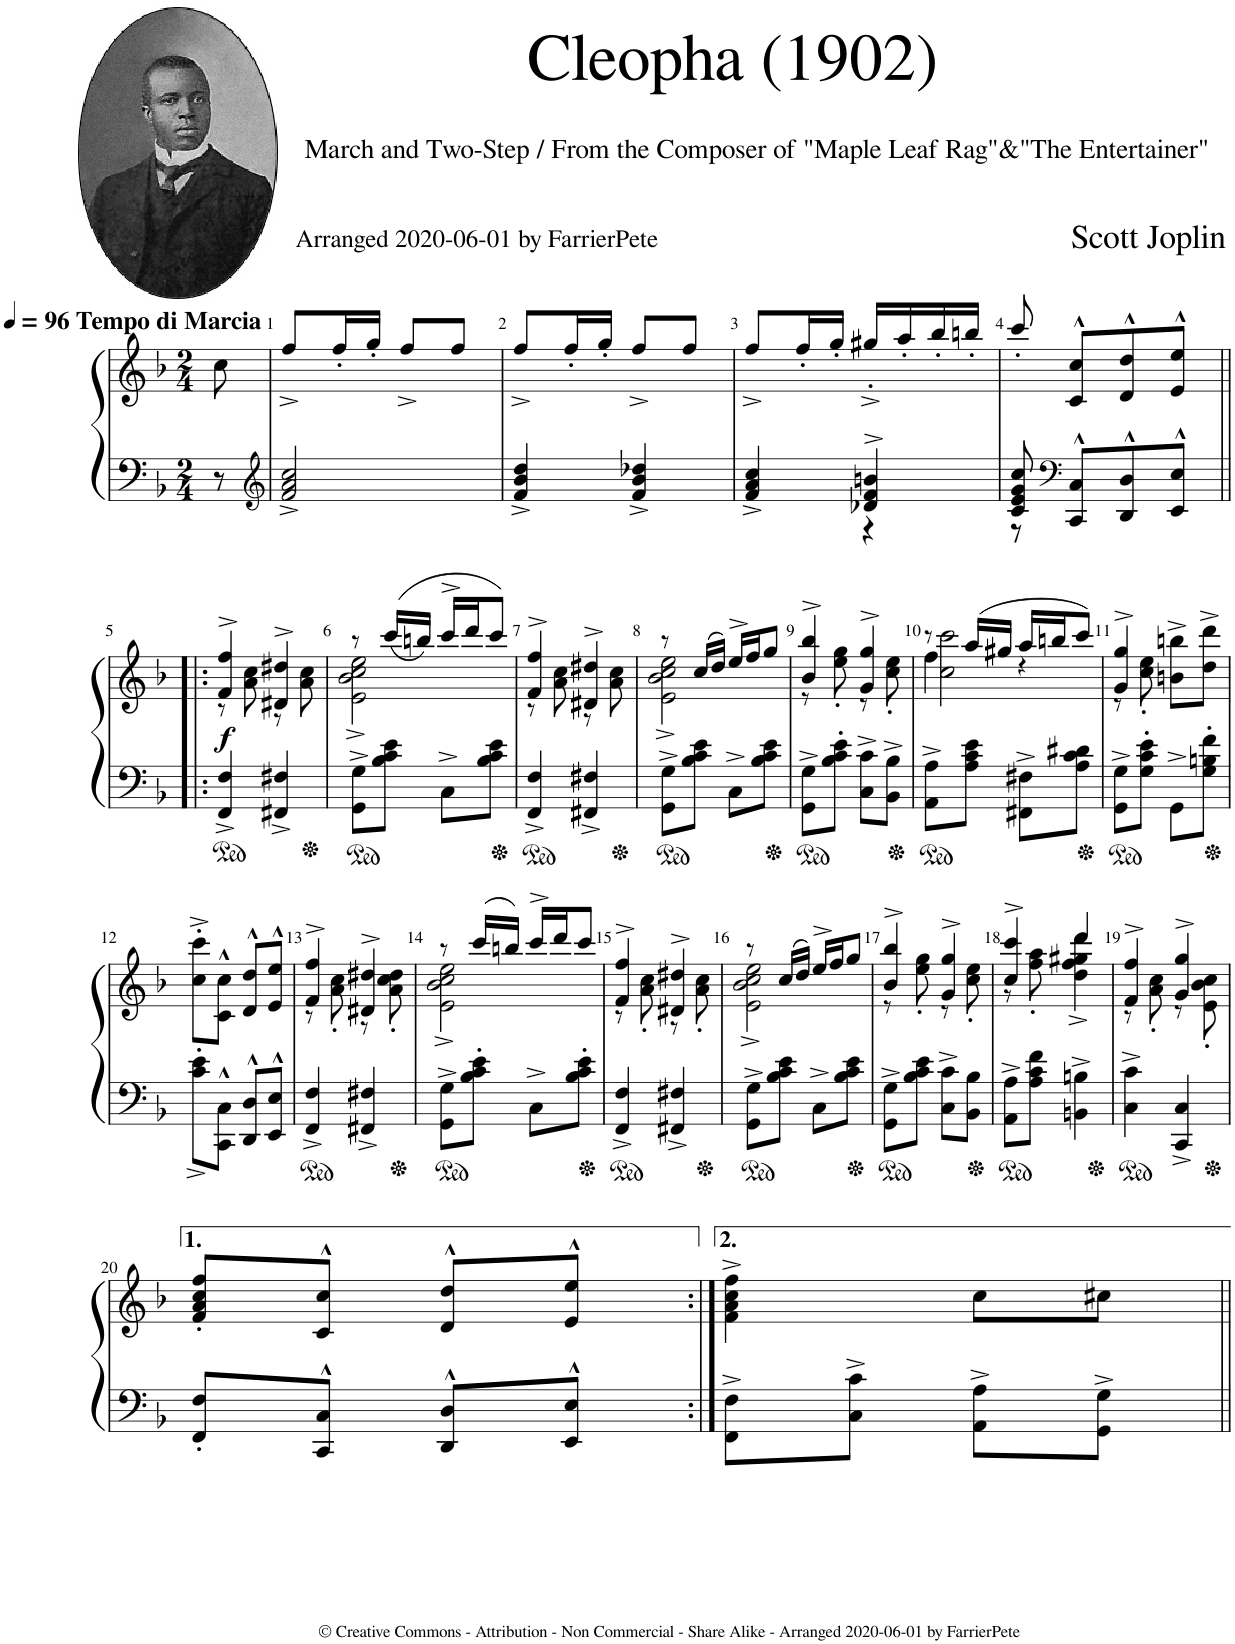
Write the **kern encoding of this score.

**kern	**kern	**dynam
*part1	*part1	*part1
*staff2	*staff1	*staff1/2
*I"Piano	*	*
*I'Pno.	*	*
*clefF4	*clefG2	*
*k[b-]	*k[b-]	*
*M2/4	*M2/4	*
*MM96	*MM96	*
=	=	=
!	!LO:TX:a:B:t=Tempo di Marcia	!
8r	8cc\	.
=1	=1	=1
*clefG2	*	*
2f/^ 2a/^ 2cc/^	8ff^/L	.
.	16ff'/L	.
.	16gg'/JJ	.
.	8ff^/L	.
.	8ff/J	.
=2	=2	=2
4f/^ 4b-/^ 4dd/^	8ff^/L	.
.	16ff'/L	.
.	16gg'/JJ	.
4f/^ 4b-/^ 4dd-X/^	8ff^/L	.
.	8ff/J	.
=3	=3	=3
*^	*	*
4f/^ 4a/^ 4cc/^	4ryy	8ff^/L	.
.	.	16ff'/L	.
.	.	16gg'/JJ	.
4d-X/^ 4f/^ 4bn/^	4r	16gg#X'^/LL	.
.	.	16aa'/	.
.	.	16bb-'/	.
.	.	16bbn'/JJ	.
=4	=4	=4	=4
8c/ 8e/ 8g/ 8cc/	8r	8ccc'/	.
*clefF4	*	*	*
8CC/^^ 8C/^^L	4.ryy	8c/^^ 8cc/^^L	.
8DD/^^ 8D/^^	.	8d/^^ 8dd/^^	.
8EE/^^ 8E/^^J	.	8e/^^ 8ee/^^J	.
*v	*v	*	*
!!LO:LB:g=z
=5!|:	=5!|:	=5!|:
*	*^	*
!	!	!	!LO:DY:a=2
4FF/^ 4F/^	4f/^ 4ff/^	8r	f
.	.	8a\ 8cc\	.
4FF#X/^ 4F#X/^	4d#X/^ 4dd#X/^	8r	.
.	.	8a\ 8cc\	.
=6	=6	=6	=6
8GG\^ 8G\^L	8r	2e\^ 2b-\^ 2cc\^ 2ee\^	.
8B-\ 8c\ 8e\J	(<(16ccc/LL	.	.
.	16bbn/JJ)	.	.
8C^\L	16ccc^>/LL	.	.
.	16ddd/J	.	.
8B-\ 8c\ 8e\J	8ccc/J)	.	.
=7	=7	=7	=7
4FF/^ 4F/^	4f/^ 4ff/^	8r	.
.	.	8a\ 8cc\	.
4FF#X/^ 4F#X/^	4d#X/^ 4dd#X/^	8r	.
.	.	8a\ 8cc\	.
=8	=8	=8	=8
8GG\^ 8G\^L	8r	2e\^ 2b-\^ 2cc\^ 2ee\^	.
8B-\ 8c\ 8e\J	(>16cc/LL	.	.
.	16dd/JJ)	.	.
8C^\L	16ee^/LL	.	.
.	16ff/J	.	.
8B-\ 8c\ 8e\J	8gg/J	.	.
=9	=9	=9	=9
8GG\^ 8G\^L	4b-/^ 4bb-/^	8r	.
8B-\' 8c\' 8e\'J	.	8ee\' 8gg\'	.
8C\^ 8c\^L	4g/^ 4gg/^	8r	.
8BB-\^ 8B-\^J	.	8cc\' 8ee\'	.
=10	=10	=10	=10
*	*	*^	*
8AA\^ 8A\^L	8r	2cc\ 2ccc\	4ff\	.
8A\ 8c\ 8e\J	(>16aa/LL	.	.	.
.	16gg#X/JJ	.	.	.
8FF#X\^ 8F#X\^L	16aa/LL	.	4r	.
.	16bbn/J	.	.	.
8A\ 8c\ 8d#X\J	8ccc/J)	.	.	.
*	*	*v	*v	*
=11	=11	=11	=11
8GG\^ 8G\^L	4g/^ 4gg/^	8r	.
8G\' 8c\' 8e\'J	.	8cc\' 8ee\'	.
8GG^\L	8bn\^ 8bbn\^L	4ryy	.
8G\' 8Bn\' 8f\'J	8dd\^ 8ddd\^J	.	.
*	*v	*v	*
!!LO:LB:g=z
=12	=12	=12
8c\'^< 8e\'^<L	8cc\'^ 8ccc\'^L	.
8CC\^^ 8C\^^J	8c\^^ 8cc\^^J	.
8DD/^^ 8D/^^L	8d/^^ 8dd/^^L	.
8EE/^^ 8E/^^J	8e/^^ 8ee/^^J	.
=13	=13	=13
*	*^	*
4FF/^ 4F/^	4f/^ 4ff/^	8r	.
.	.	8a\' 8cc\'	.
4FF#X/^ 4F#X/^	4d#X/^ 4dd#X/^	8r	.
.	.	8a\' 8cc\' 8dd#\'	.
=14	=14	=14	=14
8GG\^ 8G\^L	8r	2e\^ 2b-\^ 2cc\^ 2ee\^	.
8B-\' 8c\' 8e\'J	(>16ccc/LL	.	.
.	16bbn/JJ)	.	.
8C^\L	16ccc^/LL	.	.
.	16ddd/J	.	.
8B-\' 8c\' 8e\'J	8ccc/J	.	.
=15	=15	=15	=15
4FF/^ 4F/^	4f/^ 4ff/^	8r	.
.	.	8a\' 8cc\'	.
4FF#X/^ 4F#X/^	4d#X/^ 4dd#X/^	8r	.
.	.	8a\' 8cc\'	.
=16	=16	=16	=16
8GG\^ 8G\^L	8r	2e\^ 2b-\^ 2cc\^ 2ee\^	.
8B-\ 8c\ 8e\J	(>16cc/LL	.	.
.	16dd/JJ)	.	.
8C^\L	16ee^/LL	.	.
.	16ff/J	.	.
8B-\ 8c\ 8e\J	8gg/J	.	.
=17	=17	=17	=17
8GG\^ 8G\^L	4b-/^ 4bb-/^	8r	.
8B-\ 8c\ 8e\J	.	8ee\' 8gg\'	.
8C\^ 8c\^L	4g/^ 4gg/^	8r	.
8BB-\ 8B-\J	.	8cc\' 8ee\'	.
=18	=18	=18	=18
8AA\^ 8A\^L	4cc/^ 4ccc/^	8r	.
8A\ 8c\ 8f\J	.	8ff\' 8aa\'	.
4BBn\^ 4Bn\^	4dd\^ 4ff\^ 4gg#X\^ 4ddd\^	4ddd/	.
=19	=19	=19	=19
4C\^ 4c\^	4f/^ 4ff/^	8r	.
.	.	8a\' 8cc\'	.
4CC/^ 4C/^	4g/^ 4gg/^	8r	.
.	.	8e\' 8b-\' 8cc\'	.
*	*v	*v	*
!!LO:LB:g=z
=20	=20	=20
8FF/' 8F/'L	8f/' 8a/' 8cc/' 8ff/'L	.
8CC/^^ 8C/^^J	8c/^^ 8cc/^^J	.
8DD/^^ 8D/^^L	8d/^^ 8dd/^^L	.
8EE/^^ 8E/^^J	8e/^^ 8ee/^^J	.
=20X1:|!	=20X1:|!	=20X1:|!
8FF\^ 8F\^L	4f\^ 4a\^ 4cc\^ 4ff\^	.
8C\^ 8c\^J	.	.
8AA\^ 8A\^L	8cc\L	.
8GG\^ 8G\^J	8cc#X\J	.
=||	=||	=||
*-	*-	*-
